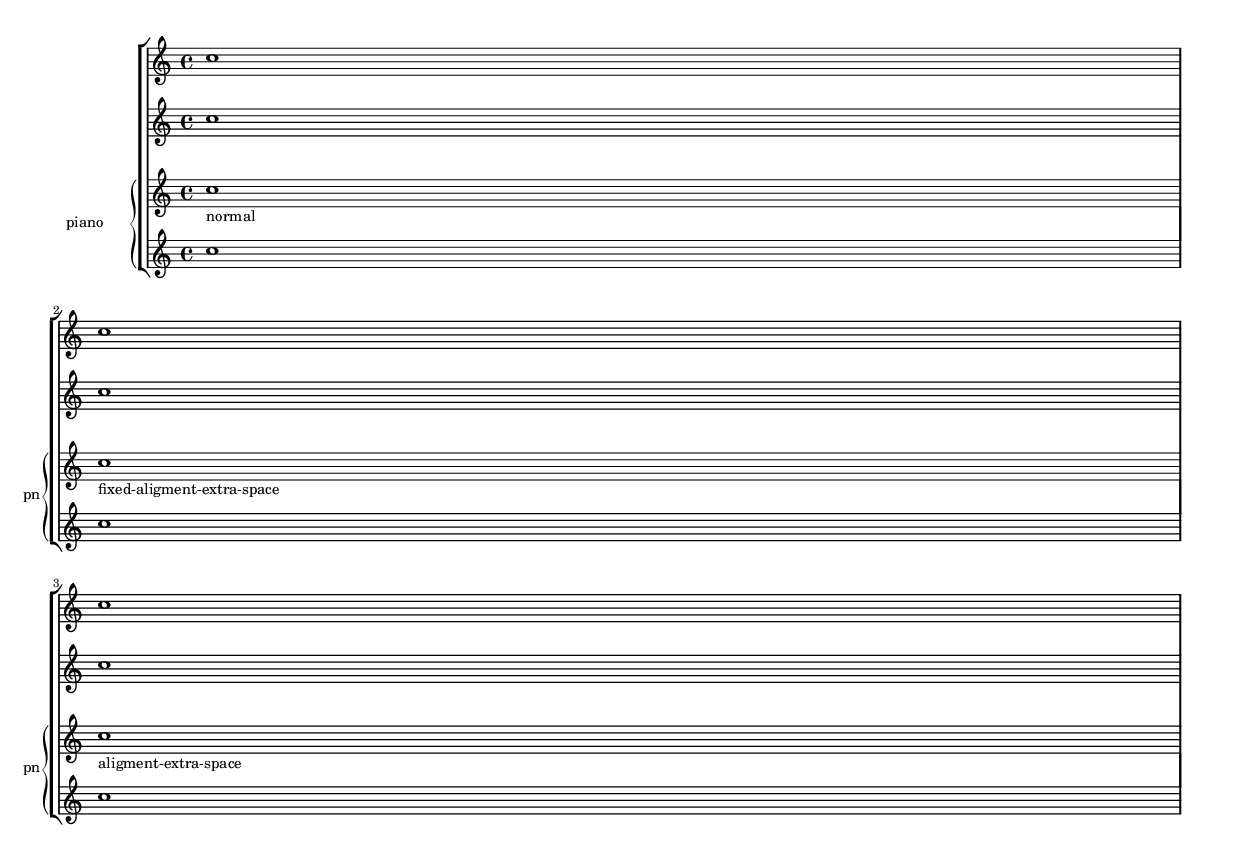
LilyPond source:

\version "2.10.12"

\header { texidoc = "
By setting properties in {NonMusicalPaperColumn}, vertical spacing of alignments can be adjusted per system.

By setting {alignment-extra-space} or {fixed-alignment-extra-space} an individual system may be stretched vertically.

For technical reasons, {overrideProperty} has to be used for setting properties on individual object. {override} in a {\context} block may still be used for global overrides
" }

#(set-global-staff-size 13)

\relative c''
\new StaffGroup <<
  \new Staff {
    c1\break 
    c\break c\break
  }
  \new Staff { c1 c c }
  \new PianoStaff <<
    \new Voice  {
      \set PianoStaff.instrumentName = #"piano"
      \set PianoStaff.shortInstrumentName = #"pn"
      c1_"normal"
      
      \overrideProperty
      #"Score.NonMusicalPaperColumn"
      #'line-break-system-details
      #'((fixed-alignment-extra-space . 15))
      c_"fixed-aligment-extra-space"

      \overrideProperty
      #"Score.NonMusicalPaperColumn"
      #'line-break-system-details
      #'((alignment-extra-space . 15))
      c_"aligment-extra-space"
    }
    { c1 c c }
  >>
>>


